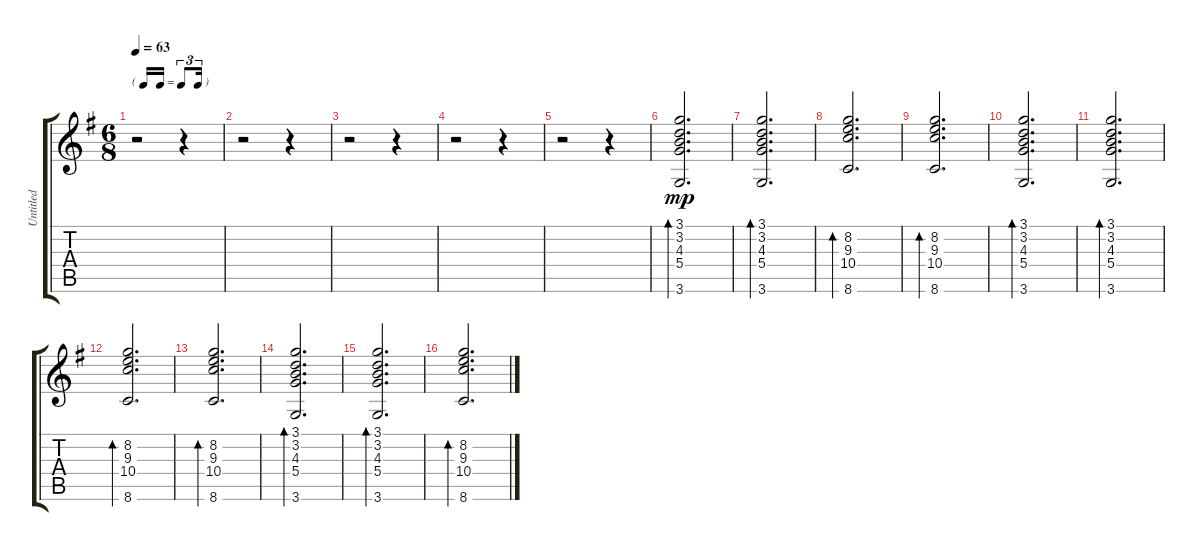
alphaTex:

\track ("Untitled" "Untitled") {instrument electricguitarjazz}
\staff {score tabs}
\tuning (E4 B3 G3 D3 A2 E2) {hide}
\ts (6 8)
\tf triplet16th
\tempo 63
\clef g2
\ks g
r.2{dy mp} r.4 |
r.2 r.4 |
r.2 r.4 |
r.2 r.4 |
r.2 r.4 |
(3.1 3.2 4.3 5.4 3.6).2{d bd 60} |
(3.1 3.2 4.3 5.4 3.6).2{d bd 60} |
(8.2 9.3 10.4 8.6).2{d bd 60} |
(8.2 9.3 10.4 8.6).2{d bd 60} |
(3.1 3.2 4.3 5.4 3.6).2{d bd 60} |
(3.1 3.2 4.3 5.4 3.6).2{d bd 60} |
(8.2 9.3 10.4 8.6).2{d bd 60} |
(8.2 9.3 10.4 8.6).2{d bd 60} |
(3.1 3.2 4.3 5.4 3.6).2{d bd 60} |
(3.1 3.2 4.3 5.4 3.6).2{d bd 60} |
(8.2 9.3 10.4 8.6).2{d bd 60}
